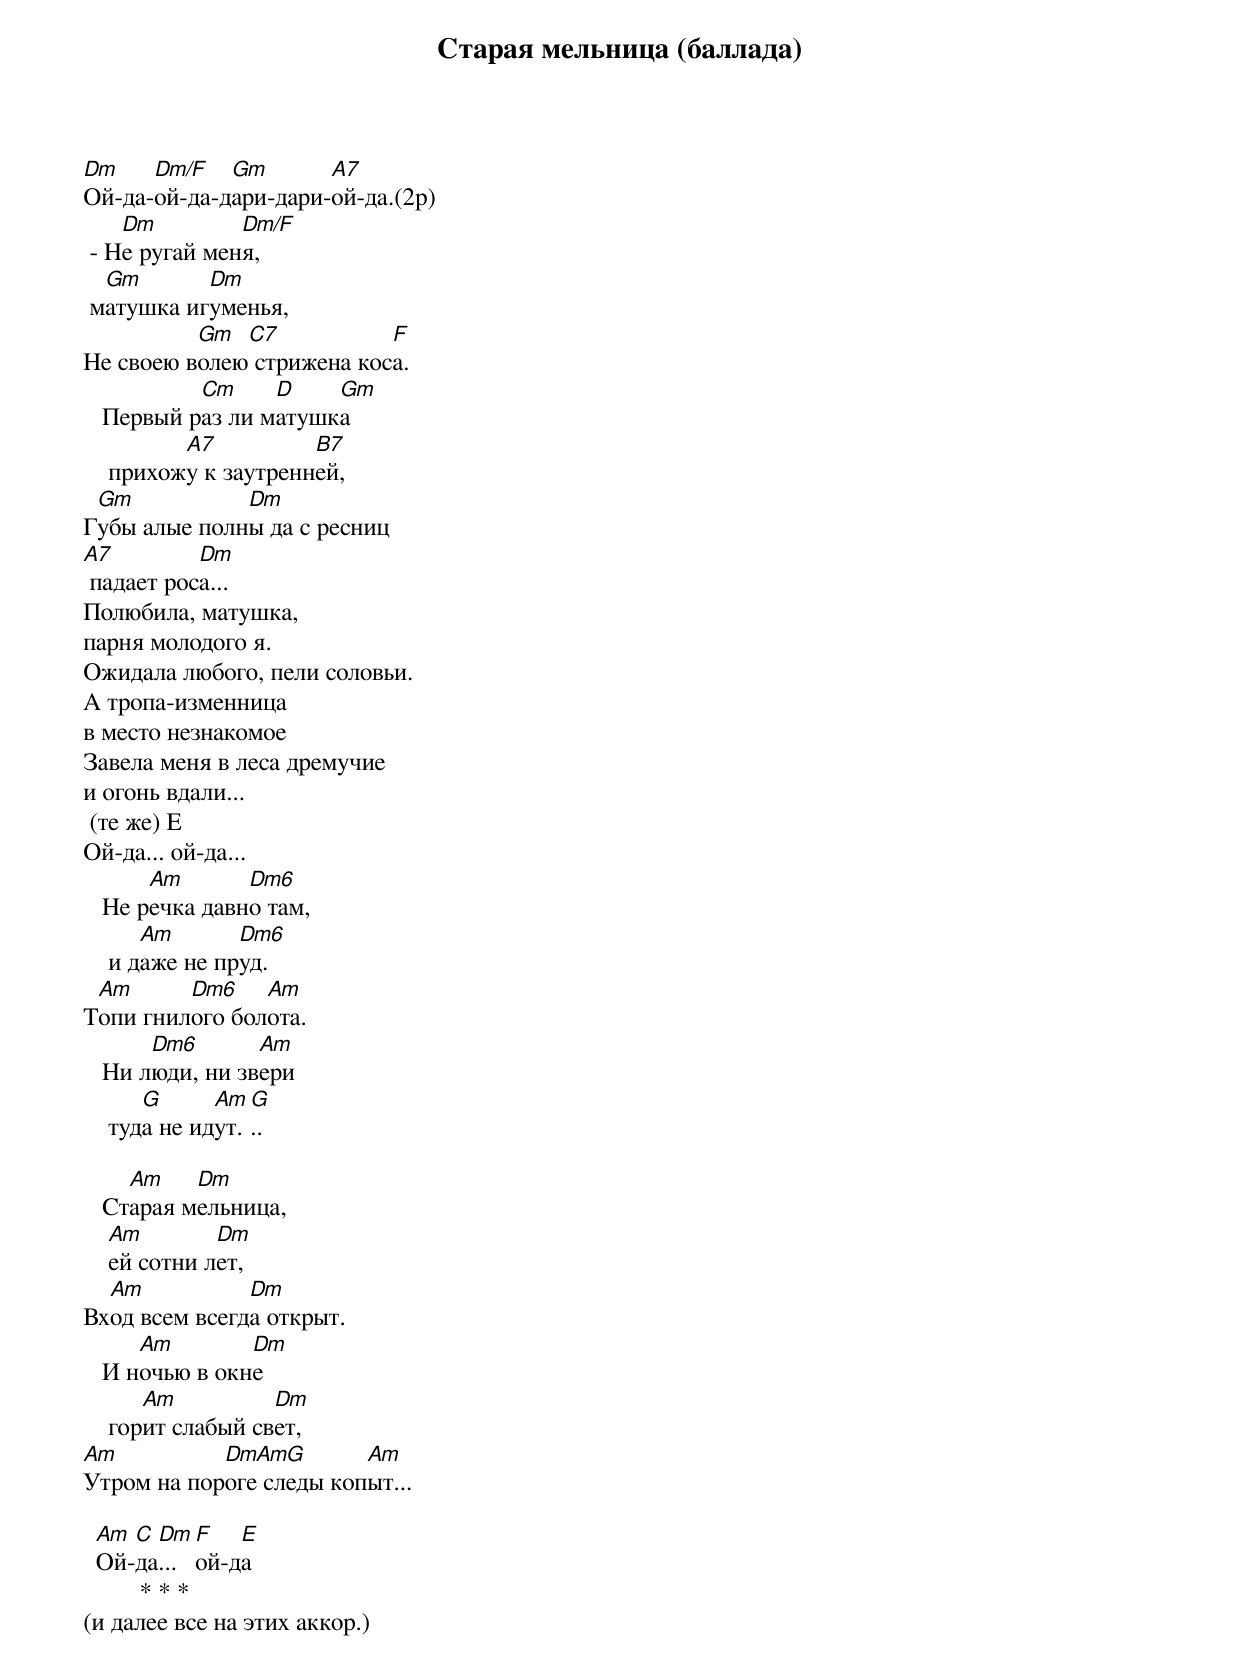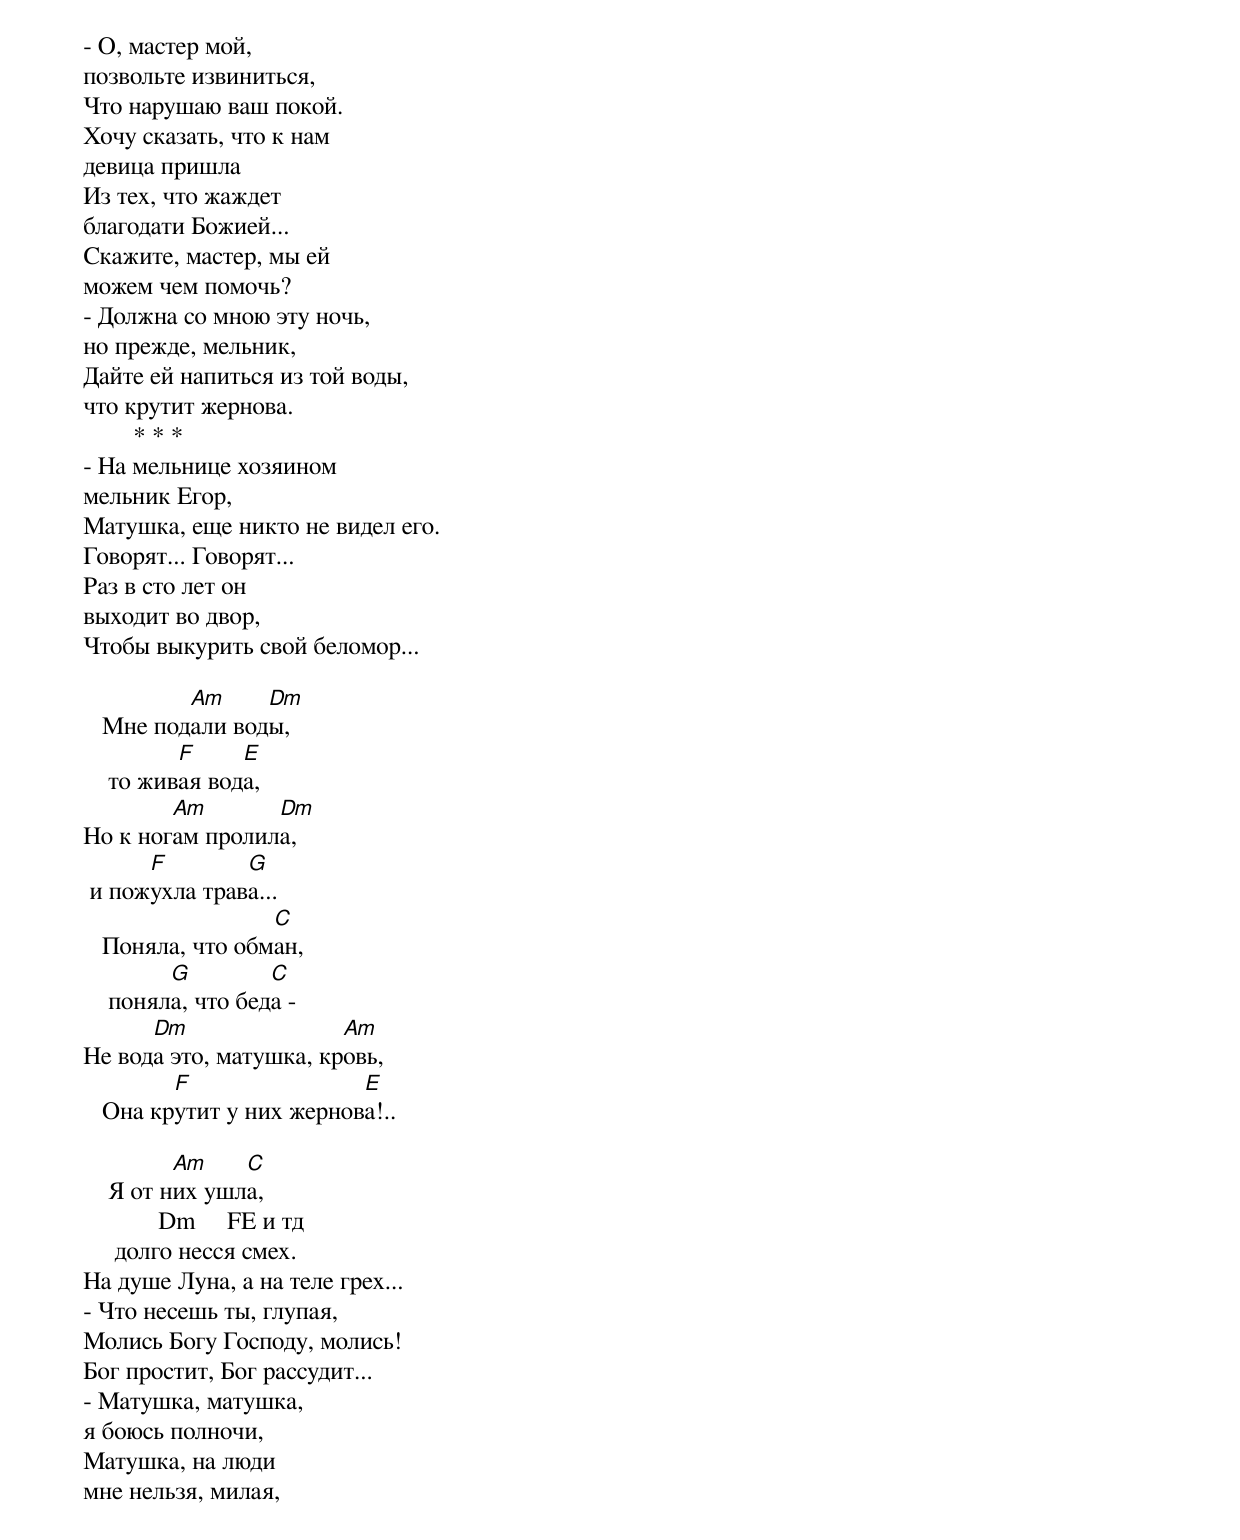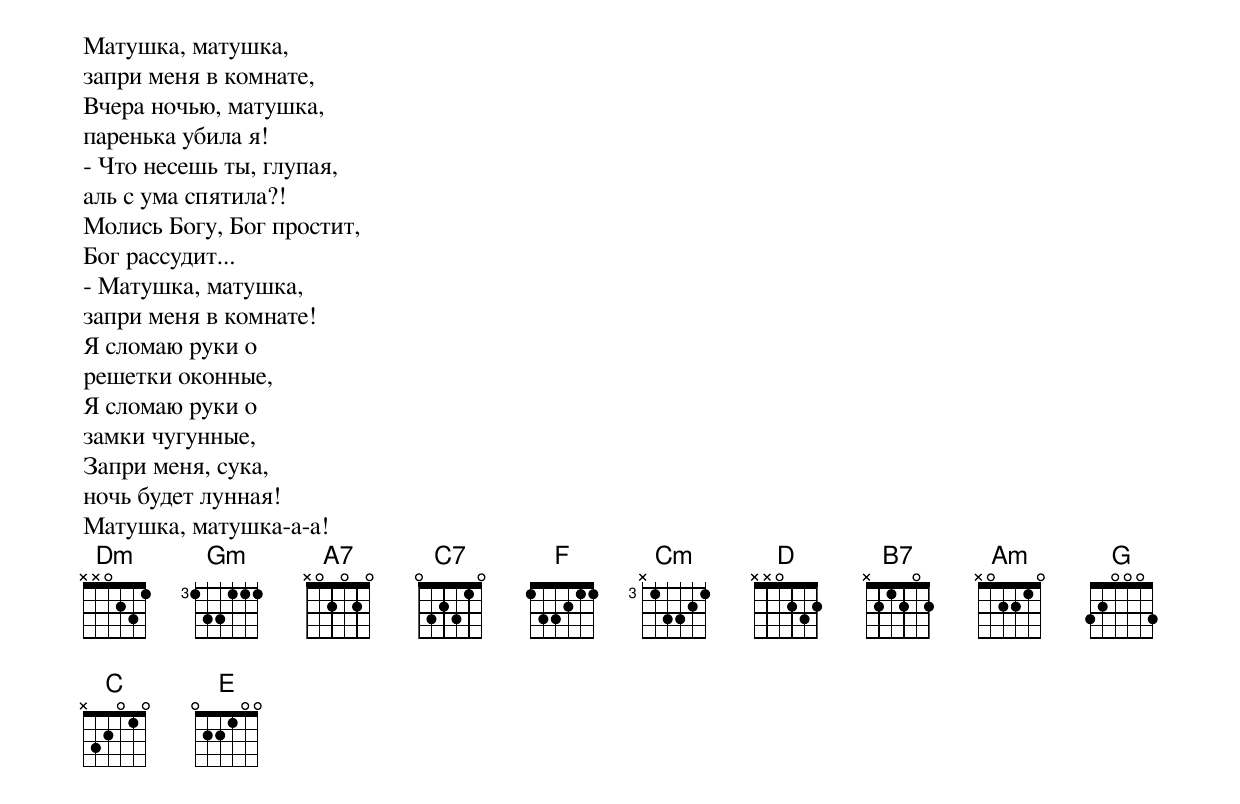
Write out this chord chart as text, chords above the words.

Старая мельница (баллада)
Dm    Dm/F   Gm       A7
Ой-да-ой-да-дари-дари-ой-да.(2p)
    Dm         Dm/F
 - Не ругай меня,
  Gm       Dm
 матушка игуменья,
          Gm  C7           F
Не своею волею стрижена коса.
           Cm     D    Gm
   Первый раз ли матушка
          A7          B7
    прихожу к заутренней,
 Gm           Dm
Губы алые полны да с ресниц
A7         Dm
 падает роса...
Полюбила, матушка,
парня молодого я.
Ожидала любого, пели соловьи.
А тропа-изменница
в место незнакомое
Завела меня в леса дремучие
и огонь вдали...
 (те же) E
Ой-да... ой-да...
       Am       Dm6
   Не речка давно там,
       Am       Dm6
    и даже не пруд.
 Am      Dm6    Am
Топи гнилого болота.
       Dm6       Am
   Ни люди, ни звери
       G      Am G
    туда не идут...

     Am    Dm
   Старая мельница,
    Am        Dm
    ей сотни лет,
  Am           Dm
Вход всем всегда открыт.
      Am        Dm
   И ночью в окне
       Am          Dm
    горит слабый свет,
Am          DmAmG        Am
Утром на пороге следы копыт...

  Am C Dm F   E
  Ой-да...ой-да
         * * *
(и далее все на этих аккор.)

- О, мастер мой,
позвольте извиниться,
Что нарушаю ваш покой.
Хочу сказать, что к нам
девица пришла
Из тех, что жаждет
благодати Божией...
Скажите, мастер, мы ей
можем чем помочь?
- Должна со мною эту ночь,
но прежде, мельник,
Дайте ей напиться из той воды,
что крутит жернова.
        * * *
- На мельнице хозяином
мельник Егор,
Матушка, еще никто не видел его.
Говорят... Говорят...
Раз в сто лет он
выходит во двор,
Чтобы выкурить свой беломор...

          Am     Dm
   Мне подали воды,
          F     E
    то живая вода,
        Am       Dm
Но к ногам пролила,
      F        G
 и пожухла трава...
                  C
   Поняла, что обман,
         G         C
    поняла, что беда -
      Dm                Am
Не вода это, матушка, кровь,
         F                E
   Она крутит у них жернова!..

          Am    C
    Я от них ушла,
            Dm     FE и тд
     долго несся смех.
На душе Луна, а на теле грех...
- Что несешь ты, глупая,
Молись Богу Господу, молись!
Бог простит, Бог рассудит...
- Матушка, матушка,
я боюсь полночи,
Матушка, на люди
мне нельзя, милая,
Матушка, матушка,
запри меня в комнате,
Вчера ночью, матушка,
паренька убила я!
- Что несешь ты, глупая,
аль с ума спятила?!
Молись Богу, Бог простит,
Бог рассудит...
- Матушка, матушка,
запри меня в комнате!
Я сломаю руки о
решетки оконные,
Я сломаю руки о
замки чугунные,
Запри меня, сука,
ночь будет лунная!
Матушка, матушка-а-а!
